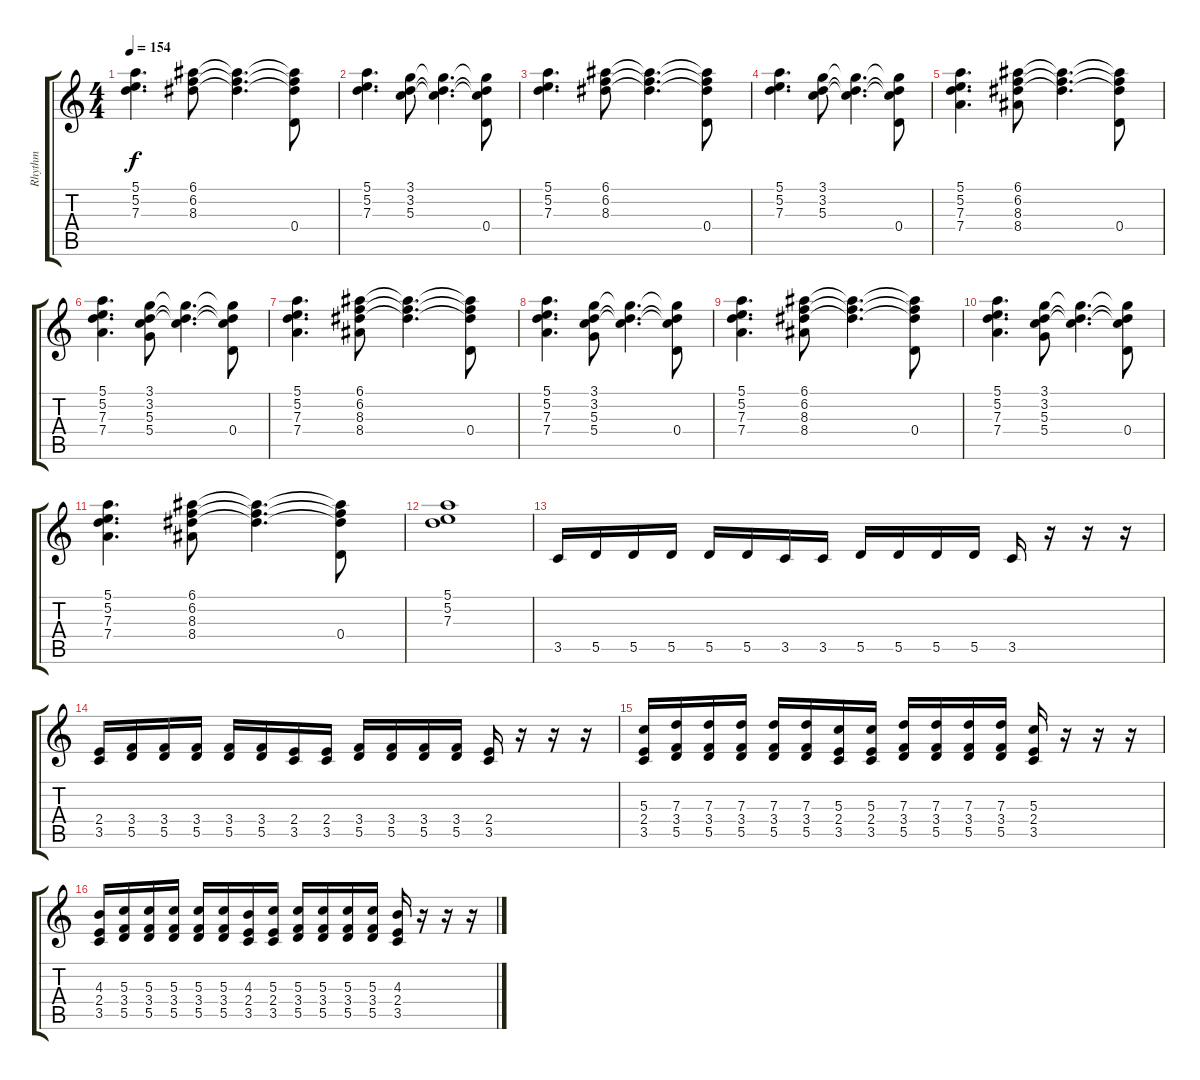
\track ("Rhythm" "Rhythm") {instrument electricguitarjazz}
\staff {score tabs}
\tuning (E4 B3 G3 D3 A2 E2) {hide}
\ts (4 4)
\tempo 154
\clef g2
\ks c
(5.1 5.2 7.3).4{d dy f} (6.1 6.2 8.3).8 (6.1{t} 6.2{t} 8.3{t}).4{d} (6.1{t} 6.2{t} 8.3{t} 0.4).8 |
(5.1 5.2 7.3).4{d} (3.1 3.2 5.3).8 (3.1{t} 3.2{t} 5.3{t}).4{d} (3.1{t} 3.2{t} 5.3{t} 0.4).8 |
(5.1 5.2 7.3).4{d} (6.1 6.2 8.3).8 (6.1{t} 6.2{t} 8.3{t}).4{d} (6.1{t} 6.2{t} 8.3{t} 0.4).8 |
(5.1 5.2 7.3).4{d} (3.1 3.2 5.3).8 (3.1{t} 3.2{t} 5.3{t}).4{d} (3.1{t} 3.2{t} 5.3{t} 0.4).8 |
(5.1 5.2 7.3 7.4).4{d} (6.1 6.2 8.3 8.4).8 (6.1{t} 6.2{t} 8.3{t}).4{d} (6.1{t} 6.2{t} 8.3{t} 0.4).8 |
(5.1 5.2 7.3 7.4).4{d} (3.1 3.2 5.3 5.4).8 (3.1{t} 3.2{t} 5.3{t}).4{d} (3.1{t} 3.2{t} 5.3{t} 0.4).8 |
(5.1 5.2 7.3 7.4).4{d} (6.1 6.2 8.3 8.4).8 (6.1{t} 6.2{t} 8.3{t}).4{d} (6.1{t} 6.2{t} 8.3{t} 0.4).8 |
(5.1 5.2 7.3 7.4).4{d} (3.1 3.2 5.3 5.4).8 (3.1{t} 3.2{t} 5.3{t}).4{d} (3.1{t} 3.2{t} 5.3{t} 0.4).8 |
(5.1 5.2 7.3 7.4).4{d} (6.1 6.2 8.3 8.4).8 (6.1{t} 6.2{t} 8.3{t}).4{d} (6.1{t} 6.2{t} 8.3{t} 0.4).8 |
(5.1 5.2 7.3 7.4).4{d} (3.1 3.2 5.3 5.4).8 (3.1{t} 3.2{t} 5.3{t}).4{d} (3.1{t} 3.2{t} 5.3{t} 0.4).8 |
(5.1 5.2 7.3 7.4).4{d} (6.1 6.2 8.3 8.4).8 (6.1{t} 6.2{t} 8.3{t}).4{d} (6.1{t} 6.2{t} 8.3{t} 0.4).8 |
(5.1 5.2 7.3).1 |
3.5.16{instrument distortionguitar} 5.5.16 5.5.16 5.5.16 5.5.16 5.5.16 3.5.16 3.5.16 5.5.16 5.5.16 5.5.16 5.5.16 3.5.16 r.16 r.16 r.16 |
(2.4 3.5).16{instrument distortionguitar} (3.4 5.5).16 (3.4 5.5).16 (3.4 5.5).16 (3.4 5.5).16 (3.4 5.5).16 (2.4 3.5).16 (2.4 3.5).16 (3.4 5.5).16 (3.4 5.5).16 (3.4 5.5).16 (3.4 5.5).16 (2.4 3.5).16 r.16 r.16 r.16 |
(5.3 2.4 3.5).16{instrument distortionguitar} (7.3 3.4 5.5).16 (7.3 3.4 5.5).16 (7.3 3.4 5.5).16 (7.3 3.4 5.5).16 (7.3 3.4 5.5).16 (5.3 2.4 3.5).16 (5.3 2.4 3.5).16 (7.3 3.4 5.5).16 (7.3 3.4 5.5).16 (7.3 3.4 5.5).16 (7.3 3.4 5.5).16 (5.3 2.4 3.5).16 r.16 r.16 r.16 |
(4.3 2.4 3.5).16{instrument distortionguitar} (5.3 3.4 5.5).16 (5.3 3.4 5.5).16 (5.3 3.4 5.5).16 (5.3 3.4 5.5).16 (5.3 3.4 5.5).16 (4.3 2.4 3.5).16 (5.3 2.4 3.5).16 (5.3 3.4 5.5).16 (5.3 3.4 5.5).16 (5.3 3.4 5.5).16 (5.3 3.4 5.5).16 (4.3 2.4 3.5).16 r.16 r.16 r.16
